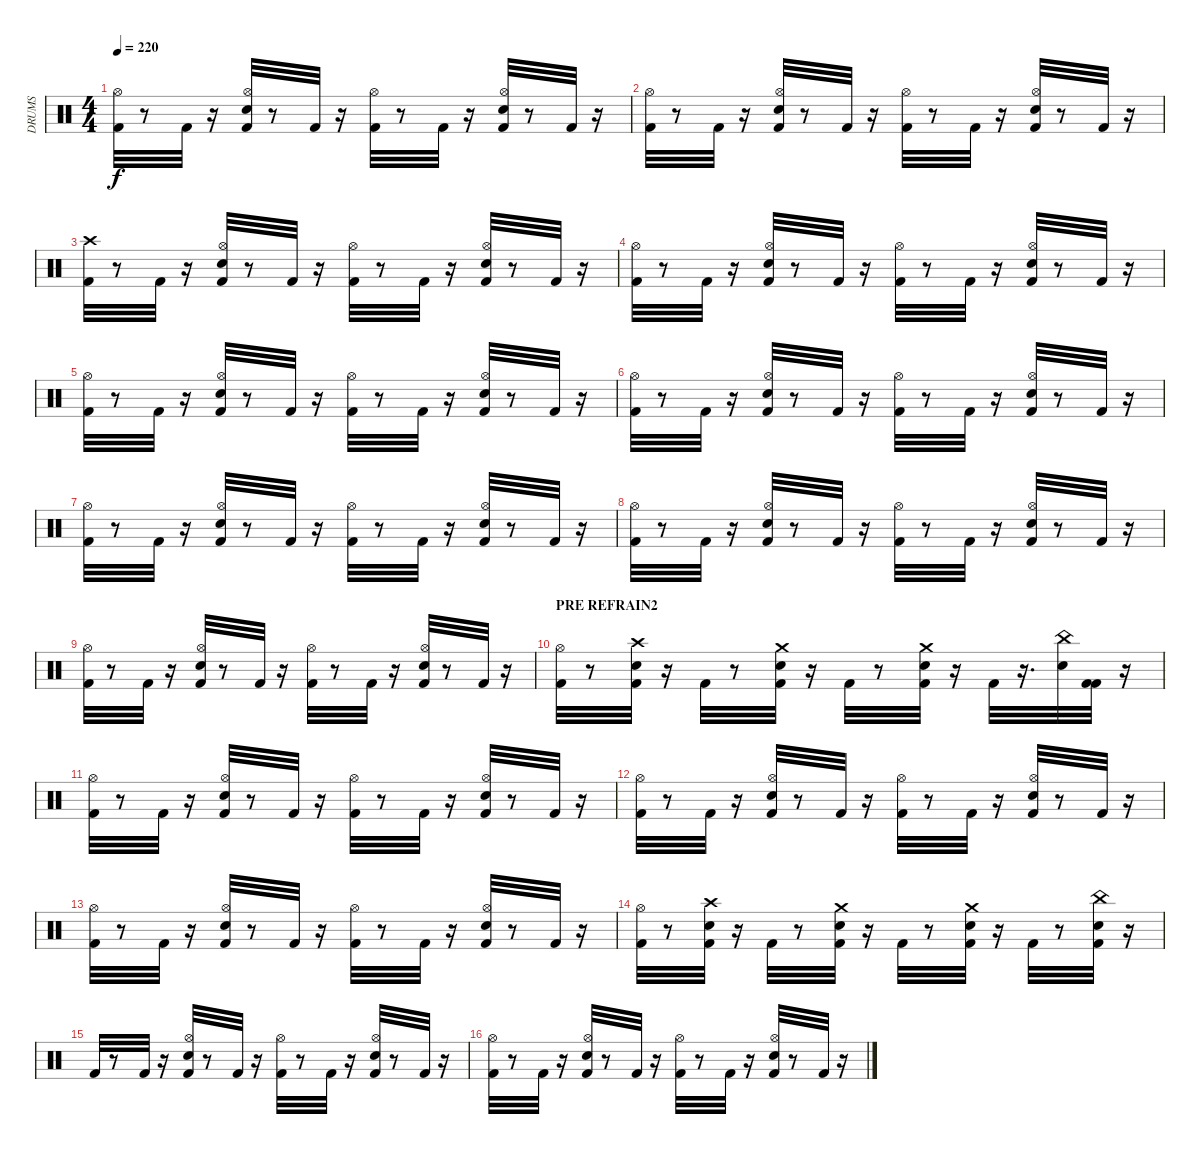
\track ("DRUMS" "DRUMS") {instrument percussion}
\staff {score}
\articulation defaults
\ts (4 4)
\tempo 220
\clef neutral
\ks c
("Kick (hit) 2" "Hi-Hat (open)").32{dy f} r.8 "Kick (hit) 2".32 r.16 ("Kick (hit) 2" "Hi-Hat (open)" "Electric Snare (hit)").32 r.8 "Kick (hit) 2".32 r.16 ("Kick (hit) 2" "Hi-Hat (open)").32 r.8 "Kick (hit) 2".32 r.16 ("Electric Snare (hit)" "Hi-Hat (open)" "Kick (hit) 2").32 r.8 "Kick (hit) 2".32 r.16 |
("Kick (hit) 2" "Hi-Hat (open)").32 r.8 "Kick (hit) 2".32 r.16 ("Electric Snare (hit)" "Hi-Hat (open)" "Kick (hit) 2").32 r.8 "Kick (hit) 2".32 r.16 ("Hi-Hat (open)" "Kick (hit) 2").32 r.8 "Kick (hit) 2".32 r.16 ("Electric Snare (hit)" "Hi-Hat (open)" "Kick (hit) 2").32 r.8 "Kick (hit) 2".32 r.16 |
("Kick (hit) 2" "Crash high (hit)").32 r.8 "Kick (hit) 2".32 r.16 ("Hi-Hat (open)" "Electric Snare (hit)" "Kick (hit) 2").32 r.8 "Kick (hit) 2".32 r.16 ("Kick (hit) 2" "Hi-Hat (open)").32 r.8 "Kick (hit) 2".32 r.16 ("Electric Snare (hit)" "Kick (hit) 2" "Hi-Hat (open)").32 r.8 "Kick (hit) 2".32 r.16 |
("Kick (hit) 2" "Hi-Hat (open)").32 r.8 "Kick (hit) 2".32 r.16 ("Electric Snare (hit)" "Hi-Hat (open)" "Kick (hit) 2").32 r.8 "Kick (hit) 2".32 r.16 ("Kick (hit) 2" "Hi-Hat (open)").32 r.8 "Kick (hit) 2".32 r.16 ("Kick (hit) 2" "Hi-Hat (open)" "Electric Snare (hit)").32 r.8 "Kick (hit) 2".32 r.16 |
("Hi-Hat (open)" "Kick (hit) 2").32 r.8 "Kick (hit) 2".32 r.16 ("Hi-Hat (open)" "Electric Snare (hit)" "Kick (hit) 2").32 r.8 "Kick (hit) 2".32 r.16 ("Hi-Hat (open)" "Kick (hit) 2").32 r.8 "Kick (hit) 2".32 r.16 ("Hi-Hat (open)" "Electric Snare (hit)" "Kick (hit) 2").32 r.8 "Kick (hit) 2".32 r.16 |
("Hi-Hat (open)" "Kick (hit) 2").32 r.8 "Kick (hit) 2".32 r.16 ("Hi-Hat (open)" "Electric Snare (hit)" "Kick (hit) 2").32 r.8 "Kick (hit) 2".32 r.16 ("Hi-Hat (open)" "Kick (hit) 2").32 r.8 "Kick (hit) 2".32 r.16 ("Hi-Hat (open)" "Electric Snare (hit)" "Kick (hit) 2").32 r.8 "Kick (hit) 2".32 r.16 |
("Hi-Hat (open)" "Kick (hit) 2").32 r.8 "Kick (hit) 2".32 r.16 ("Hi-Hat (open)" "Electric Snare (hit)" "Kick (hit) 2").32 r.8 "Kick (hit) 2".32 r.16 ("Hi-Hat (open)" "Kick (hit) 2").32 r.8 "Kick (hit) 2".32 r.16 ("Electric Snare (hit)" "Kick (hit) 2" "Hi-Hat (open)").32 r.8 "Kick (hit) 2".32 r.16 |
("Hi-Hat (open)" "Kick (hit) 2").32 r.8 "Kick (hit) 2".32 r.16 ("Kick (hit) 2" "Hi-Hat (open)" "Electric Snare (hit)").32 r.8 "Kick (hit) 2".32 r.16 ("Hi-Hat (open)" "Kick (hit) 2").32 r.8 "Kick (hit) 2".32 r.16 ("Electric Snare (hit)" "Hi-Hat (open)" "Kick (hit) 2").32 r.8 "Kick (hit) 2".32 r.16 |
("Hi-Hat (open)" "Kick (hit) 2").32 r.8 "Kick (hit) 2".32 r.16 ("Hi-Hat (open)" "Kick (hit) 2" "Electric Snare (hit)").32 r.8 "Kick (hit) 2".32 r.16 ("Kick (hit) 2" "Hi-Hat (open)").32 r.8 "Kick (hit) 2".32 r.16 ("Hi-Hat (open)" "Kick (hit) 2" "Electric Snare (hit)").32 r.8 "Kick (hit) 2".32 r.16 |
\section ("" "PRE REFRAIN2")
("Kick (hit) 2" "Hi-Hat (open)").32 r.8 ("Kick (hit) 2" "Crash high (hit)" "Electric Snare (hit)").32 r.16 "Kick (hit) 2".32 r.8 ("Kick (hit) 2" "Crash medium (hit)" "Electric Snare (hit)").32 r.16 "Kick (hit) 2".32 r.8 ("Electric Snare (hit)" "Kick (hit) 2" "Crash medium (hit)").32 r.16 "Kick (hit) 2".32 r.16{d} ("Electric Snare (hit)" "China (hit)").32 ("Kick (hit) 2" "Kick (hit) 2").32 r.16 |
("Hi-Hat (open)" "Kick (hit) 2").32 r.8 "Kick (hit) 2".32 r.16 ("Electric Snare (hit)" "Kick (hit) 2" "Hi-Hat (open)").32 r.8 "Kick (hit) 2".32 r.16 ("Hi-Hat (open)" "Kick (hit) 2").32 r.8 "Kick (hit) 2".32 r.16 ("Electric Snare (hit)" "Kick (hit) 2" "Hi-Hat (open)").32 r.8 "Kick (hit) 2".32 r.16 |
("Hi-Hat (open)" "Kick (hit) 2").32 r.8 "Kick (hit) 2".32 r.16 ("Hi-Hat (open)" "Kick (hit) 2" "Electric Snare (hit)").32 r.8 "Kick (hit) 2".32 r.16 ("Kick (hit) 2" "Hi-Hat (open)").32 r.8 "Kick (hit) 2".32 r.16 ("Electric Snare (hit)" "Hi-Hat (open)" "Kick (hit) 2").32 r.8 "Kick (hit) 2".32 r.16 |
("Hi-Hat (open)" "Kick (hit) 2").32 r.8 "Kick (hit) 2".32 r.16 ("Electric Snare (hit)" "Kick (hit) 2" "Hi-Hat (open)").32 r.8 "Kick (hit) 2".32 r.16 ("Kick (hit) 2" "Hi-Hat (open)").32 r.8 "Kick (hit) 2".32 r.16 ("Hi-Hat (open)" "Electric Snare (hit)" "Kick (hit) 2").32 r.8 "Kick (hit) 2".32 r.16 |
("Hi-Hat (open)" "Kick (hit) 2").32 r.8 ("Electric Snare (hit)" "Crash high (hit)" "Kick (hit) 2").32 r.16 "Kick (hit) 2".32 r.8 ("Kick (hit) 2" "Electric Snare (hit)" "Crash medium (hit)").32 r.16 "Kick (hit) 2".32 r.8 ("Kick (hit) 2" "Crash medium (hit)" "Electric Snare (hit)").32 r.16 "Kick (hit) 2".32 r.8 ("China (hit)" "Kick (hit) 2" "Electric Snare (hit)").32 r.16 |
"Kick (hit) 2".32 r.8 "Kick (hit) 2".32 r.16 ("Electric Snare (hit)" "Kick (hit) 2" "Hi-Hat (open)").32 r.8 "Kick (hit) 2".32 r.16 ("Hi-Hat (open)" "Kick (hit) 2").32 r.8 "Kick (hit) 2".32 r.16 ("Hi-Hat (open)" "Electric Snare (hit)" "Kick (hit) 2").32 r.8 "Kick (hit) 2".32 r.16 |
("Kick (hit) 2" "Hi-Hat (open)").32 r.8 "Kick (hit) 2".32 r.16 ("Electric Snare (hit)" "Kick (hit) 2" "Hi-Hat (open)").32 r.8 "Kick (hit) 2".32 r.16 ("Hi-Hat (open)" "Kick (hit) 2").32 r.8 "Kick (hit) 2".32 r.16 ("Kick (hit) 2" "Electric Snare (hit)" "Hi-Hat (open)").32 r.8 "Kick (hit) 2".32 r.16
